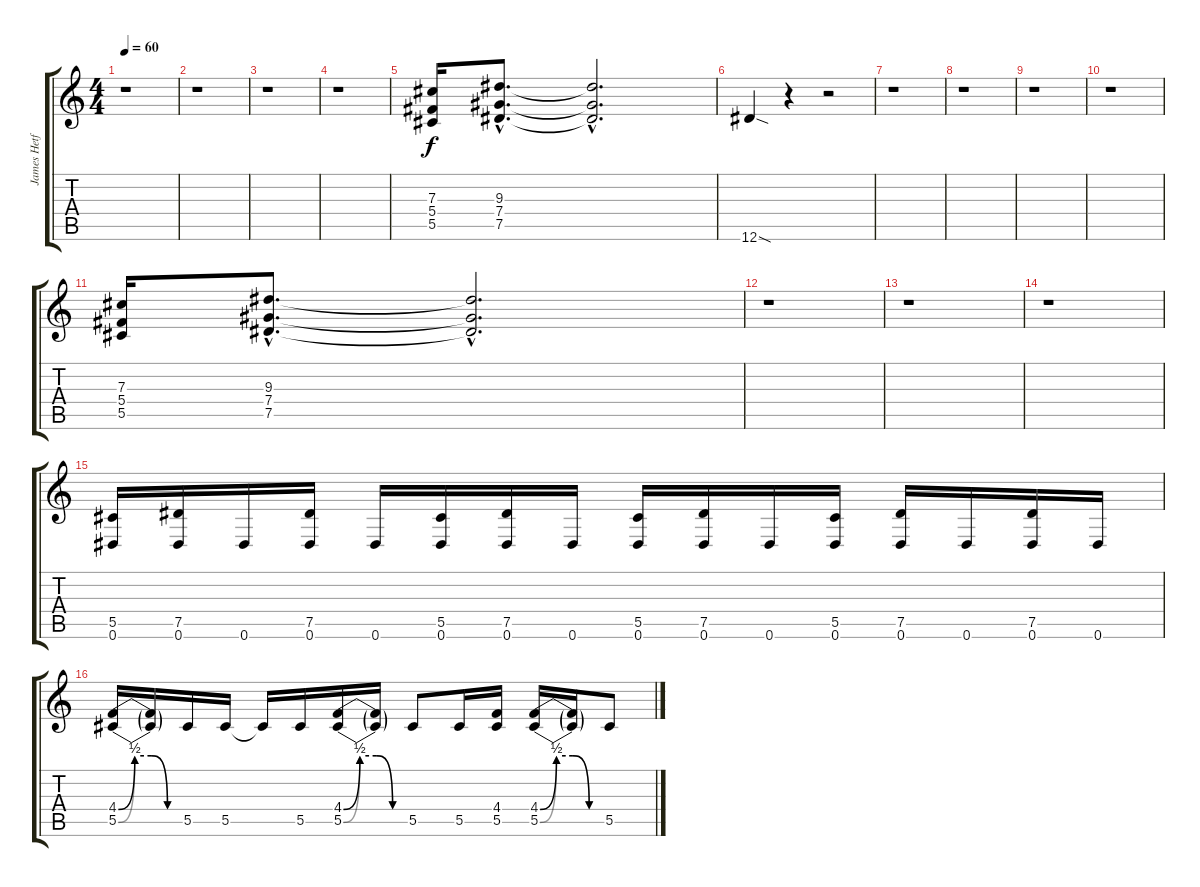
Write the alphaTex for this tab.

\track ("James Hetfeild" "James Hetf") {instrument distortionguitar}
\staff {score tabs}
\tuning (Eb4 Bb3 Gb3 Db3 Ab2 Eb2) {hide}
\ts (4 4)
\tempo 60
\clef g2
\ks c
r.1{dy f} |
r.1 |
r.1 |
r.1 |
(7.3 5.4 5.5).16 (9.3{hac} 7.4{hac} 7.5{hac}).8{d} (9.3{hac t} 7.4{hac t} 7.5{hac t}).2{d} |
12.6{sod}.4 r.4 r.2 |
r.1 |
r.1 |
r.1 |
r.1 |
(7.3 5.4 5.5).16 (9.3{hac} 7.4{hac} 7.5{hac}).8{d} (9.3{hac t} 7.4{hac t} 7.5{hac t}).2{d} |
r.1 |
r.1 |
r.1 |
(5.5 0.6).16 (7.5 0.6).16 0.6.16 (7.5 0.6).16 0.6.16 (5.5 0.6).16 (7.5 0.6).16 0.6.16 (5.5 0.6).16 (7.5 0.6).16 0.6.16 (5.5 0.6).16 (7.5 0.6).16 0.6.16 (7.5 0.6).16 0.6.16 |
(4.4{be (custom 0 0 15 2 30 2 45 0 60 0)} 5.5{be (custom 0 0 15 2 30 2 45 0 60 0)}).16 (4.4{t} 5.5{t}).16 5.5.16 5.5.16 5.5{t}.16 5.5.16 (4.4{be (custom 0 0 15 2 30 2 45 0 60 0)} 5.5{be (custom 0 0 15 2 30 2 45 0 60 0)}).16 (4.4{t} 5.5{t}).16 5.5.8 5.5.16 (4.4 5.5).16 (4.4{be (custom 0 0 15 2 30 2 45 0 60 0)} 5.5{be (custom 0 0 15 2 30 2 45 0 60 0)}).16 (4.4{t} 5.5{t}).16 5.5.8
